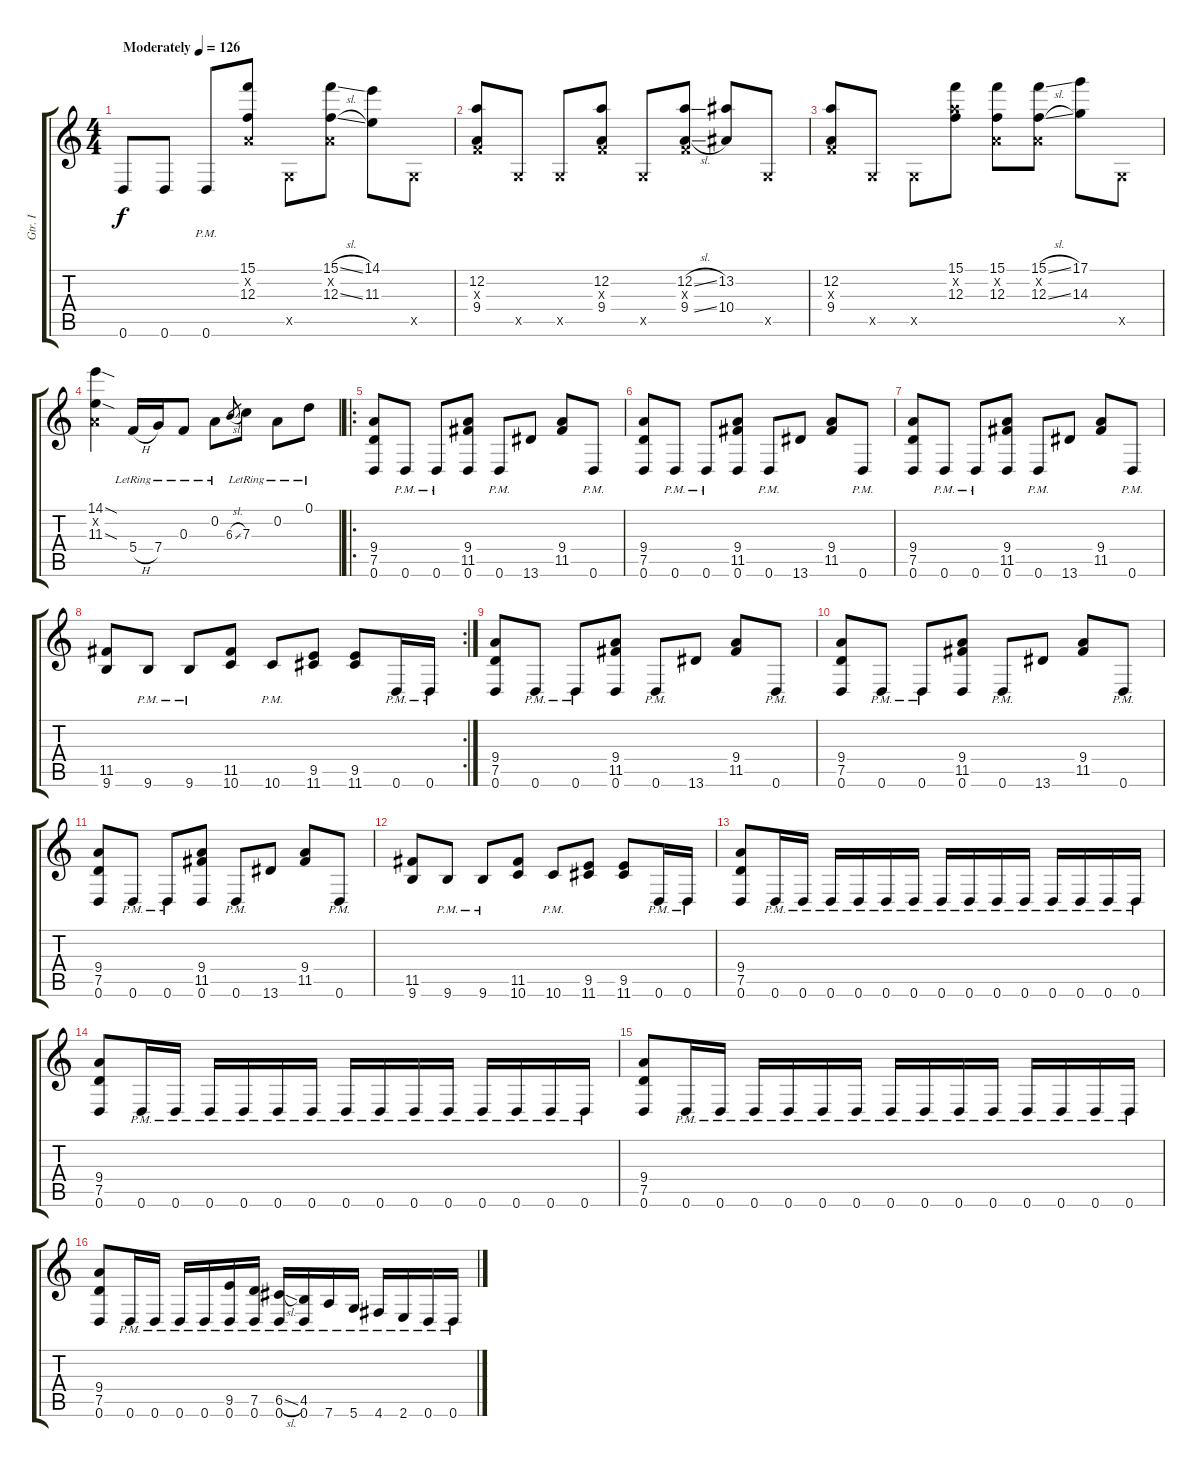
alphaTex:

\track ("Gtr. I" "Gtr. I") {instrument overdrivenguitar}
\staff {score tabs}
\tuning (D4 A3 F3 C3 G2 D2) {hide}
\ts (4 4)
\tempo (126 "Moderately")
\clef g2
\ks c
0.6.8{dy f instrument overdrivenguitar} 0.6.8 0.6{pm}.8 (15.1 0.2{x} 12.3).8 0.5{x}.8 (15.1{sl} 0.2{x} 12.3{sl}).8 (14.1 11.3).8 0.5{x}.8 |
(12.2 0.3{x} 9.4).8 0.5{x}.8 0.5{x}.8 (12.2 0.3{x} 9.4).8 0.5{x}.8 (12.2{sl} 0.3{x} 9.4{sl}).8 (13.2 10.4).8 0.5{x}.8 |
(12.2 0.3{x} 9.4).8 0.5{x}.8 0.5{x}.8 (15.1 12.2{x} 12.3).8 (15.1 0.2{x} 12.3).8 (15.1{sl} 0.2{x} 12.3{sl}).8 (17.1 14.3).8 0.5{x}.8 |
(14.1{sod} 0.2{x} 11.3{sod}).4 5.4{h lr}.16 7.4{lr}.16 0.3{lr}.8 0.2{lr}.8 6.3{sl}.8{gr} 7.3{lr}.8 0.2{lr}.8 0.1{lr}.8 |
\ro
(9.4 7.5 0.6).8{instrument distortionguitar} 0.6{pm}.8 0.6{pm}.8 (9.4 11.5 0.6).8 0.6{pm}.8 13.6.8 (9.4 11.5).8 0.6{pm}.8 |
(9.4 7.5 0.6).8 0.6{pm}.8 0.6{pm}.8 (9.4 11.5 0.6).8 0.6{pm}.8 13.6.8 (9.4 11.5).8 0.6{pm}.8 |
(9.4 7.5 0.6).8 0.6{pm}.8 0.6{pm}.8 (9.4 11.5 0.6).8 0.6{pm}.8 13.6.8 (9.4 11.5).8 0.6{pm}.8 |
\rc 2
(11.5 9.6).8 9.6{pm}.8 9.6{pm}.8 (11.5 10.6).8 10.6{pm}.8 (9.5 11.6).8 (9.5 11.6).8 0.6{pm}.16 0.6{pm}.16 |
(9.4 7.5 0.6).8 0.6{pm}.8 0.6{pm}.8 (9.4 11.5 0.6).8 0.6{pm}.8 13.6.8 (9.4 11.5).8 0.6{pm}.8 |
(9.4 7.5 0.6).8 0.6{pm}.8 0.6{pm}.8 (9.4 11.5 0.6).8 0.6{pm}.8 13.6.8 (9.4 11.5).8 0.6{pm}.8 |
(9.4 7.5 0.6).8 0.6{pm}.8 0.6{pm}.8 (9.4 11.5 0.6).8 0.6{pm}.8 13.6.8 (9.4 11.5).8 0.6{pm}.8 |
(11.5 9.6).8 9.6{pm}.8 9.6{pm}.8 (11.5 10.6).8 10.6{pm}.8 (9.5 11.6).8 (9.5 11.6).8 0.6{pm}.16 0.6{pm}.16 |
(9.4 7.5 0.6).8 0.6{pm}.16 0.6{pm}.16 0.6{pm}.16 0.6{pm}.16 0.6{pm}.16 0.6{pm}.16 0.6{pm}.16 0.6{pm}.16 0.6{pm}.16 0.6{pm}.16 0.6{pm}.16 0.6{pm}.16 0.6{pm}.16 0.6{pm}.16 |
(9.4 7.5 0.6).8 0.6{pm}.16 0.6{pm}.16 0.6{pm}.16 0.6{pm}.16 0.6{pm}.16 0.6{pm}.16 0.6{pm}.16 0.6{pm}.16 0.6{pm}.16 0.6{pm}.16 0.6{pm}.16 0.6{pm}.16 0.6{pm}.16 0.6{pm}.16 |
(9.4 7.5 0.6).8 0.6{pm}.16 0.6{pm}.16 0.6{pm}.16 0.6{pm}.16 0.6{pm}.16 0.6{pm}.16 0.6{pm}.16 0.6{pm}.16 0.6{pm}.16 0.6{pm}.16 0.6{pm}.16 0.6{pm}.16 0.6{pm}.16 0.6{pm}.16 |
(9.4 7.5 0.6).8 0.6{pm}.16 0.6{pm}.16 0.6{pm}.16 0.6{pm}.16 (9.5 0.6{pm}).16 (7.5 0.6{pm}).16 (6.5{sl} 0.6{pm}).16 (4.5 0.6{pm}).16 7.6{pm}.16 5.6{pm}.16 4.6{pm}.16 2.6{pm}.16 0.6{pm}.16 0.6{pm}.16
